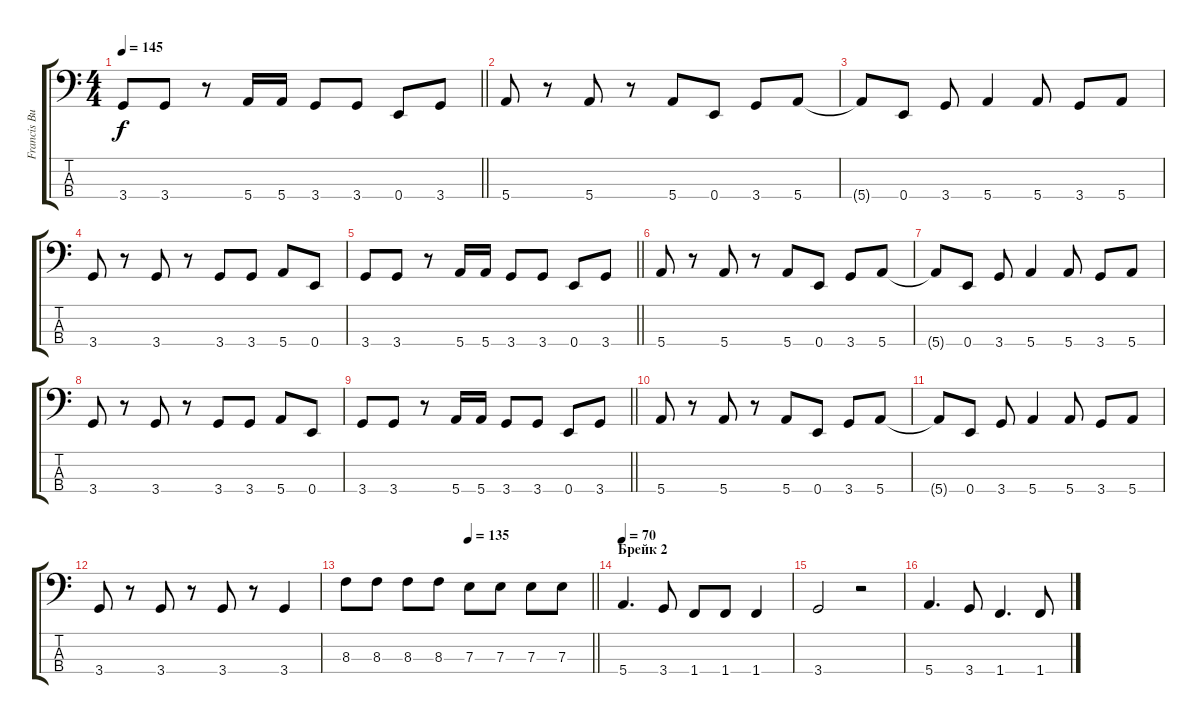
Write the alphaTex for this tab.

\track ("Francis Bucholz" "Francis Bu") {instrument electricbassfinger}
\staff {score tabs}
\tuning (G2 D2 A1 E1) {hide}
\ts (4 4)
\tempo 145
\clef f4
\barLineRight lightlight
\ks c
3.4.8{dy f} 3.4.8 r.8 5.4.16 5.4.16 3.4.8 3.4.8 0.4.8 3.4.8 |
5.4.8 r.8 5.4.8 r.8 5.4.8 0.4.8 3.4.8 5.4.8 |
5.4{t}.8 0.4.8 3.4.8 5.4.4 5.4.8 3.4.8 5.4.8 |
3.4.8 r.8 3.4.8 r.8 3.4.8 3.4.8 5.4.8 0.4.8 |
\barLineRight lightlight
3.4.8 3.4.8 r.8 5.4.16 5.4.16 3.4.8 3.4.8 0.4.8 3.4.8 |
5.4.8 r.8 5.4.8 r.8 5.4.8 0.4.8 3.4.8 5.4.8 |
5.4{t}.8 0.4.8 3.4.8 5.4.4 5.4.8 3.4.8 5.4.8 |
3.4.8 r.8 3.4.8 r.8 3.4.8 3.4.8 5.4.8 0.4.8 |
\barLineRight lightlight
3.4.8 3.4.8 r.8 5.4.16 5.4.16 3.4.8 3.4.8 0.4.8 3.4.8 |
5.4.8 r.8 5.4.8 r.8 5.4.8 0.4.8 3.4.8 5.4.8 |
5.4{t}.8 0.4.8 3.4.8 5.4.4 5.4.8 3.4.8 5.4.8 |
3.4.8 r.8 3.4.8 r.8 3.4.8 r.8 3.4.4 |
\tempo (135 0.5)
\barLineRight lightlight
8.3.8 8.3.8 8.3.8 8.3.8 7.3.8 7.3.8 7.3.8 7.3.8 |
\section ("" "Брейк 2")
\tempo 70
5.4.4{d} 3.4.8 1.4.8 1.4.8 1.4.4 |
3.4.2 r.2 |
5.4.4{d} 3.4.8 1.4.4{d} 1.4.8
